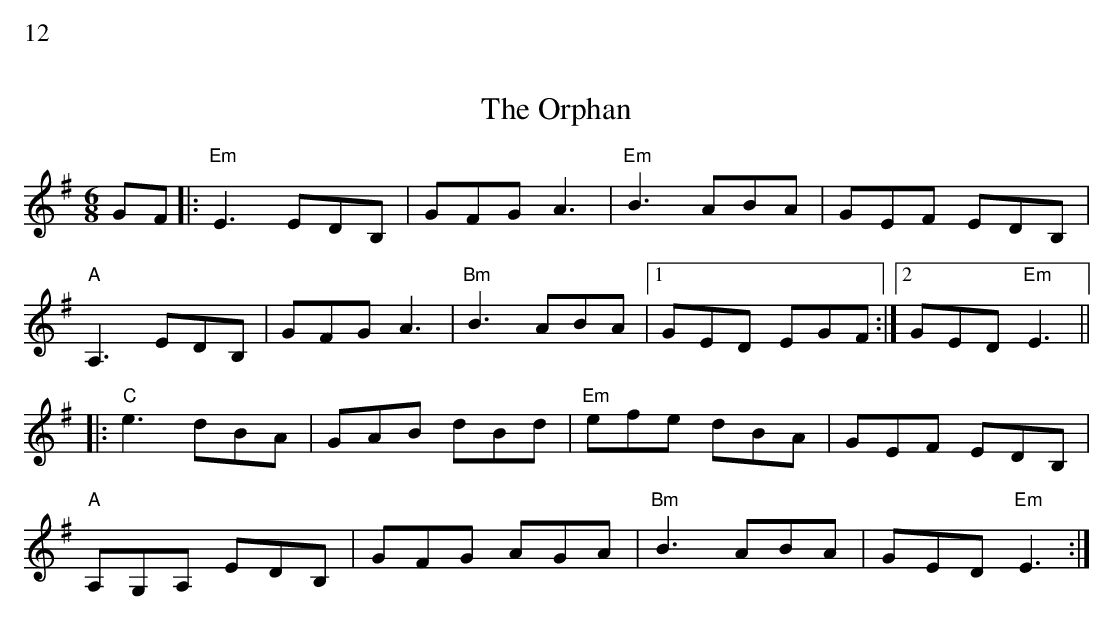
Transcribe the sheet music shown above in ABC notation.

X:1
%%text 12
T:The Orphan
M:6/8
L:1/8
K:Em
GF |:\
"Em" E3 EDB, | GFG A3 |"Em" B3 ABA | GEF EDB, |!
"A" A,3 EDB, | GFG A3 | "Bm" B3 ABA |1 GED EGF :|2 GED "Em" E3 ||!
|:\
"C" e3 dBA | GAB dBd | "Em" efe dBA | GEF EDB, |!
"A" A,G,A, EDB, | GFG AGA | "Bm" B3 ABA | GED "Em" E3 :|
